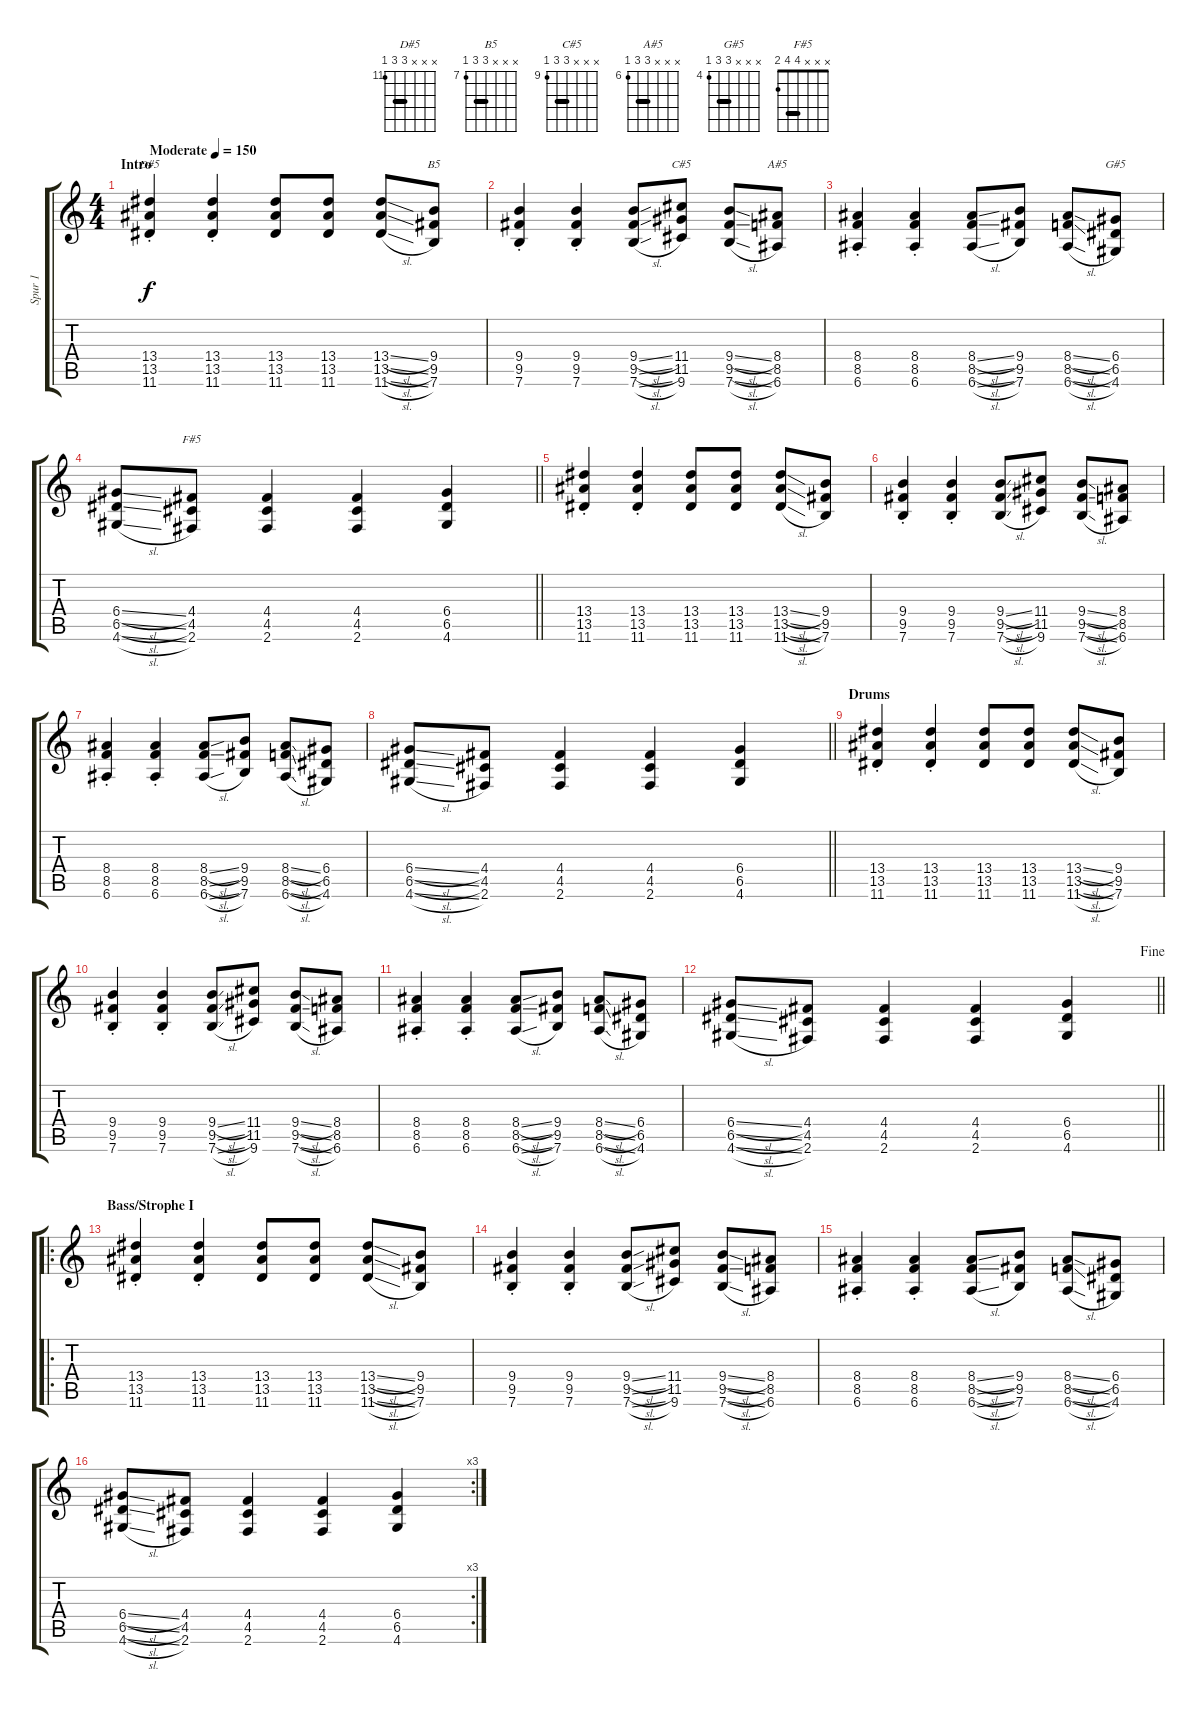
\track ("Spur 1" "Spur 1") {instrument distortionguitar}
\staff {score tabs}
\tuning (E4 B3 G3 D3 A2 E2) {hide}
\chord ("D#5" x x x 13 13 11) {firstfret 11 barre 13}
\chord ("B5" x x x 9 9 7) {firstfret 7 barre 9}
\chord ("C#5" x x x 11 11 9) {firstfret 9 barre 11}
\chord ("A#5" x x x 8 8 6) {firstfret 6 barre 8}
\chord ("G#5" x x x 6 6 4) {firstfret 4 barre 6}
\chord ("F#5" x x x 4 4 2) {barre 4}
\ts (4 4)
\section ("" "Intro")
\tempo (150 "Moderate")
\clef g2
\ks c
(13.4{st} 13.5{st} 11.6{st}).4{ch "D#5" dy f instrument distortionguitar} (13.4{st} 13.5{st} 11.6{st}).4 (13.4 13.5 11.6).8 (13.4 13.5 11.6).8 (13.4{sl} 13.5{sl} 11.6{sl}).8 (9.4 9.5 7.6).8{ch "B5"} |
(9.4{st} 9.5{st} 7.6{st}).4 (9.4{st} 9.5{st} 7.6{st}).4 (9.4{sl} 9.5{sl} 7.6{sl}).8 (11.4 11.5 9.6).8{ch "C#5"} (9.4{sl} 9.5{sl} 7.6{sl}).8 (8.4 8.5 6.6).8{ch "A#5"} |
(8.4{st} 8.5{st} 6.6{st}).4 (8.4{st} 8.5{st} 6.6{st}).4 (8.4{sl} 8.5{sl} 6.6{sl}).8 (9.4 9.5 7.6).8 (8.4{sl} 8.5{sl} 6.6{sl}).8 (6.4 6.5 4.6).8{ch "G#5"} |
\barLineRight lightlight
(6.4{sl} 6.5{sl} 4.6{sl}).8 (4.4 4.5 2.6).8{ch "F#5"} (4.4 4.5 2.6).4 (4.4 4.5 2.6).4 (6.4 6.5 4.6).4 |
(13.4{st} 13.5{st} 11.6{st}).4 (13.4{st} 13.5{st} 11.6{st}).4 (13.4 13.5 11.6).8 (13.4 13.5 11.6).8 (13.4{sl} 13.5{sl} 11.6{sl}).8 (9.4 9.5 7.6).8 |
(9.4{st} 9.5{st} 7.6{st}).4 (9.4{st} 9.5{st} 7.6{st}).4 (9.4{sl} 9.5{sl} 7.6{sl}).8 (11.4 11.5 9.6).8 (9.4{sl} 9.5{sl} 7.6{sl}).8 (8.4 8.5 6.6).8 |
(8.4{st} 8.5{st} 6.6{st}).4 (8.4{st} 8.5{st} 6.6{st}).4 (8.4{sl} 8.5{sl} 6.6{sl}).8 (9.4 9.5 7.6).8 (8.4{sl} 8.5{sl} 6.6{sl}).8 (6.4 6.5 4.6).8 |
\barLineRight lightlight
(6.4{sl} 6.5{sl} 4.6{sl}).8 (4.4 4.5 2.6).8 (4.4 4.5 2.6).4 (4.4 4.5 2.6).4 (6.4 6.5 4.6).4 |
\section ("" "Drums")
(13.4{st} 13.5{st} 11.6{st}).4 (13.4{st} 13.5{st} 11.6{st}).4 (13.4 13.5 11.6).8 (13.4 13.5 11.6).8 (13.4{sl} 13.5{sl} 11.6{sl}).8 (9.4 9.5 7.6).8 |
(9.4{st} 9.5{st} 7.6{st}).4 (9.4{st} 9.5{st} 7.6{st}).4 (9.4{sl} 9.5{sl} 7.6{sl}).8 (11.4 11.5 9.6).8 (9.4{sl} 9.5{sl} 7.6{sl}).8 (8.4 8.5 6.6).8 |
(8.4{st} 8.5{st} 6.6{st}).4 (8.4{st} 8.5{st} 6.6{st}).4 (8.4{sl} 8.5{sl} 6.6{sl}).8 (9.4 9.5 7.6).8 (8.4{sl} 8.5{sl} 6.6{sl}).8 (6.4 6.5 4.6).8 |
\jump fine
\barLineRight lightlight
(6.4{sl} 6.5{sl} 4.6{sl}).8 (4.4 4.5 2.6).8 (4.4 4.5 2.6).4 (4.4 4.5 2.6).4 (6.4 6.5 4.6).4 |
\ro
\section ("" "Bass/Strophe I")
(13.4{st} 13.5{st} 11.6{st}).4 (13.4{st} 13.5{st} 11.6{st}).4 (13.4 13.5 11.6).8 (13.4 13.5 11.6).8 (13.4{sl} 13.5{sl} 11.6{sl}).8 (9.4 9.5 7.6).8 |
(9.4{st} 9.5{st} 7.6{st}).4 (9.4{st} 9.5{st} 7.6{st}).4 (9.4{sl} 9.5{sl} 7.6{sl}).8 (11.4 11.5 9.6).8 (9.4{sl} 9.5{sl} 7.6{sl}).8 (8.4 8.5 6.6).8 |
(8.4{st} 8.5{st} 6.6{st}).4 (8.4{st} 8.5{st} 6.6{st}).4 (8.4{sl} 8.5{sl} 6.6{sl}).8 (9.4 9.5 7.6).8 (8.4{sl} 8.5{sl} 6.6{sl}).8 (6.4 6.5 4.6).8 |
\rc 3
(6.4{sl} 6.5{sl} 4.6{sl}).8 (4.4 4.5 2.6).8 (4.4 4.5 2.6).4 (4.4 4.5 2.6).4 (6.4 6.5 4.6).4
